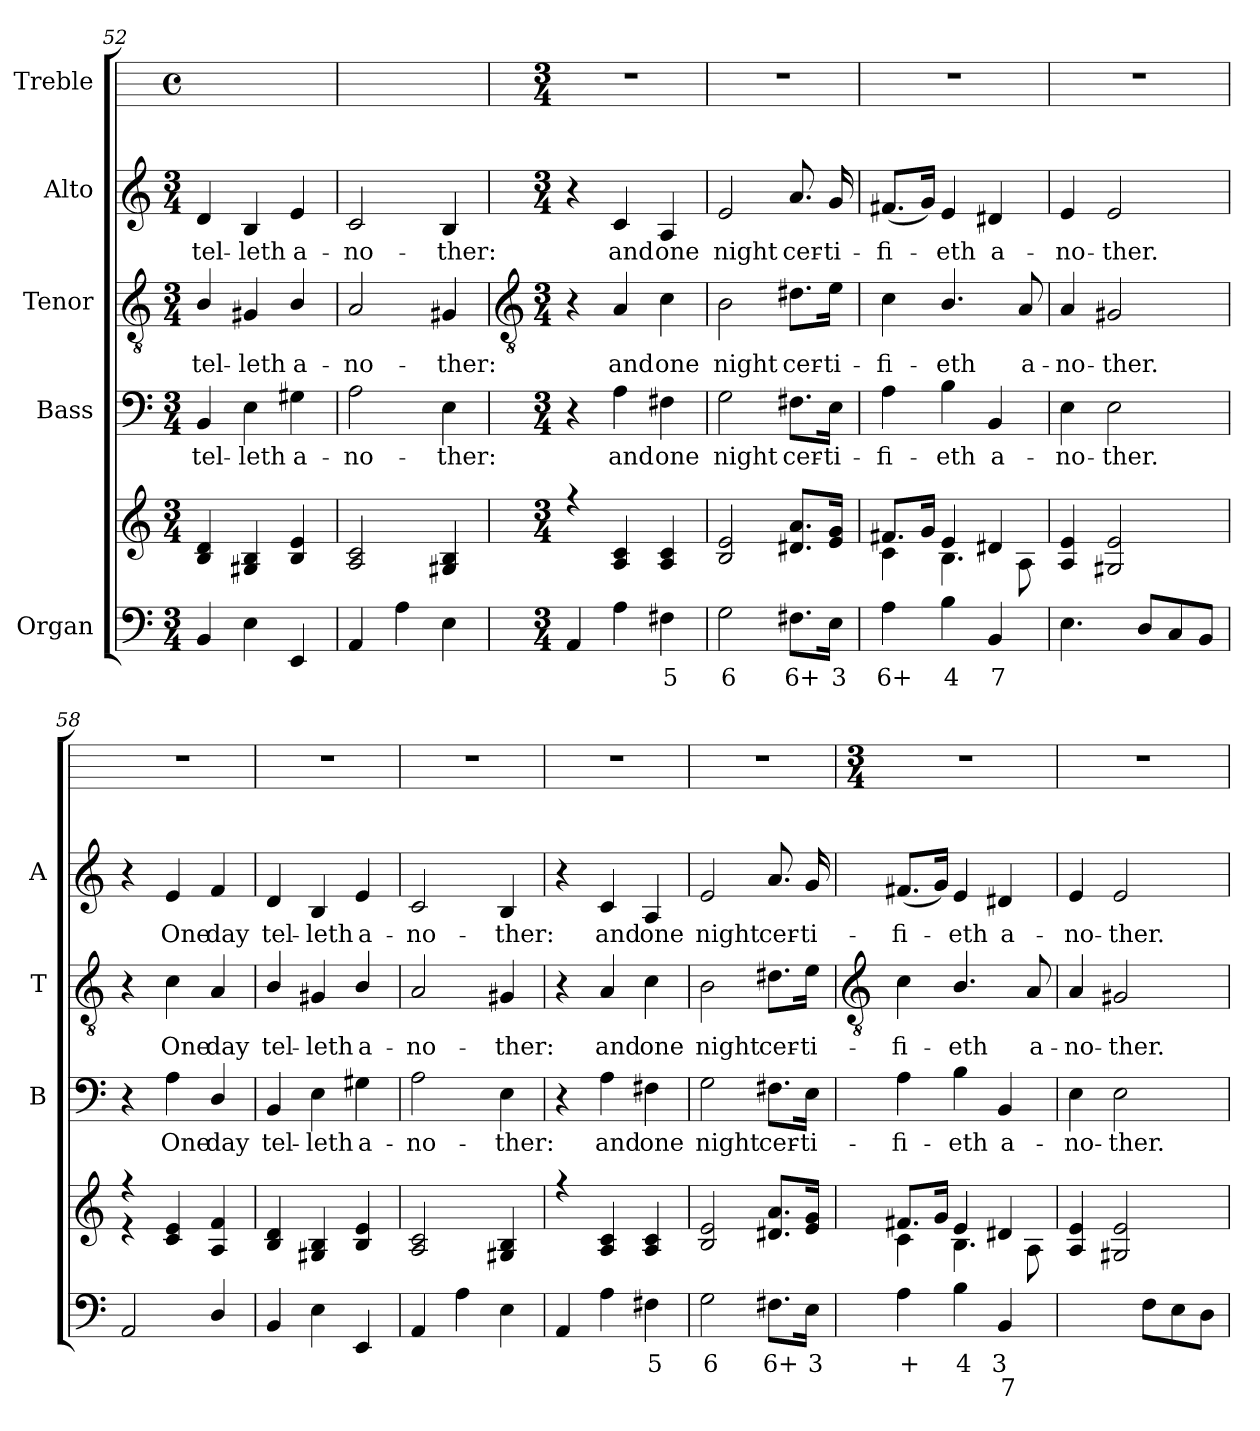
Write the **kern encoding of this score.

**kern	**text	**text	**kern	**kern	**text	**kern	**text	**kern	**text	**kern
*part5	*part5	*part5	*part5	*part4	*part4	*part3	*part3	*part2	*part2	*part1
*staff6	*staff6	*staff6	*staff5	*staff4	*staff4	*staff3	*staff3	*staff2	*staff2	*staff1
*I"Organ	*	*	*	*I"Bass	*	*I"Tenor	*	*I"Alto	*	*I"Treble
*	*	*	*	*I'B	*	*I'T	*	*I'A	*	*
*clefF4	*	*	*clefG2	*clefF4	*	*clefGv2	*	*clefG2	*	*
*k[]	*	*	*k[]	*k[]	*	*k[]	*	*k[]	*	*
*C:	*	*	*C:	*C:	*	*C:	*	*C:	*	*
*M3/4	*	*	*M3/4	*M3/4	*	*M3/4	*	*M3/4	*	*M4/4
*	*	*	*	*	*	*	*	*	*	*met(c)
=52	=52	=52	=52	=52	=52	=52	=52	=52	=52	=52
*	*	*	*^	*	*	*	*	*	*	*
!	!	!	!	!LO:N:vis=1	!	!LO:LY:b	!	!LO:LY:b	!	!LO:LY:b	!
4BB	.	.	4B/ 4d/	2.ryy	4BB	tel-	4B/	tel-	4d	tel-	2.r
!	!	!	!	!	!	!LO:LY:b	!	!LO:LY:b	!	!LO:LY:b	!
4E	.	.	4G#X/ 4B/	.	4E	-leth	4G#X	-leth	4B	-leth	.
!	!	!	!	!	!	!LO:LY:b	!	!LO:LY:b	!	!LO:LY:b	!
4EE	.	.	4B/ 4e/	.	4G#X	a-	4B/	a-	4e	a-	.
=53	=53	=53	=53	=53	=53	=53	=53	=53	=53	=53	=53
!	!	!	!	!LO:N:vis=1	!	!LO:LY:b	!	!LO:LY:b	!	!LO:LY:b	!
4AA	.	.	2A/ 2c/	2.ryy	2A	-no-	2A	-no-	2c	-no-	2.r
4A	.	.	.	.	.	.	.	.	.	.	.
!	!	!	!	!	!	!LO:LY:b	!	!LO:LY:b	!	!LO:LY:b	!
4E	.	.	4G#X/ 4B/	.	4E	-ther:	4G#X	-ther:	4B	-ther:	.
!!LO:LB:g=z
=54	=54	=54	=54	=54	=54	=54	=54	=54	=54	=54	=54
*	*	*	*	*	*	*	*clefGv2	*	*	*	*
*M3/4	*	*	*M3/4	*	*M3/4	*	*M3/4	*	*M3/4	*	*M3/4
4AA	.	.	4r	2.ryy	4r	.	4r	.	4r	.	2.r
!	!	!	!	!	!	!LO:LY:b	!	!LO:LY:b	!	!LO:LY:b	!
4A	.	.	4A/ 4c/	.	4A	and	4A	and	4c	and	.
!	!LO:LY:b	!	!	!	!	!LO:LY:b	!	!LO:LY:b	!	!LO:LY:b	!
4F#X	5	.	4A/ 4c/	.	4F#X	one	4c	one	4A	one	.
=55	=55	=55	=55	=55	=55	=55	=55	=55	=55	=55	=55
!	!LO:LY:b	!	!	!	!	!LO:LY:b	!	!LO:LY:b	!	!LO:LY:b	!
2G	6	.	2B/ 2e/	2ryy	2G	night	2B	night	2e	night	2.r
!	!LO:LY:b	!	!	!	!	!LO:LY:b	!	!LO:LY:b	!	!LO:LY:b	!
8.F#XL	6+	.	8.d#X/ 8.a/L	8.ryy	8.F#X\L	cer-	8.d#X\L	cer-	8.a	cer-	.
!	!LO:LY:b	!	!	!	!	!LO:LY:b	!	!LO:LY:b	!	!LO:LY:b	!
16EJ	3	.	16e/ 16g/J	16ryy	16E\Jk	-ti-	16e\Jk	-ti-	16g	-ti-	.
=56	=56	=56	=56	=56	=56	=56	=56	=56	=56	=56	=56
!	!LO:LY:b	!	!	!	!	!LO:LY:b	!	!LO:LY:b	!	!LO:LY:b	!
4A	6+	.	8.f#X/L	4c\	4A	-fi-	4c	-fi-	(<8.f#XL	-fi-	2.r
.	.	.	16g/J	.	.	.	.	.	16gJ)	.	.
!	!LO:LY:b	!	!	!	!	!LO:LY:b	!	!LO:LY:b	!	!LO:LY:b	!
4B	4	.	4e/	4.B\	4B	-eth	4.B/	-eth	4e	eth	.
!	!LO:LY:b	!	!	!	!	!LO:LY:b	!	!	!	!LO:LY:b	!
4BB	7	.	4d#X/	.	4BB	a-	.	.	4d#X	a-	.
!	!	!	!	!	!	!	!	!LO:LY:b	!	!	!
.	.	.	.	8A\	.	.	8A	a-	.	.	.
=57	=57	=57	=57	=57	=57	=57	=57	=57	=57	=57	=57
!	!	!	!	!	!	!LO:LY:b	!	!LO:LY:b	!	!LO:LY:b	!
4.E	.	.	4A/ 4e/	2.ryy	4E	-no-	4A	-no-	4e	-no-	2.r
!	!	!	!	!	!	!LO:LY:b	!	!LO:LY:b	!	!LO:LY:b	!
.	.	.	2G#X/ 2e/	.	2E	-ther.	2G#X	-ther.	2e	-ther.	.
8DL	.	.	.	.	.	.	.	.	.	.	.
8C	.	.	.	.	.	.	.	.	.	.	.
8BBJ	.	.	.	.	.	.	.	.	.	.	.
=58	=58	=58	=58	=58	=58	=58	=58	=58	=58	=58	=58
2AA	.	.	4r	4r	4r	.	4r	.	4r	.	2.r
!	!	!	!	!	!	!LO:LY:b	!	!LO:LY:b	!	!LO:LY:b	!
.	.	.	4c/ 4e/	2ryy	4A	One	4c	One	4e	One	.
!	!	!	!	!	!	!LO:LY:b	!	!LO:LY:b	!	!LO:LY:b	!
4D/	.	.	4A/ 4f/	.	4D/	day	4A	day	4f	day	.
=59	=59	=59	=59	=59	=59	=59	=59	=59	=59	=59	=59
!	!	!	!	!	!	!LO:LY:b	!	!LO:LY:b	!	!LO:LY:b	!
4BB	.	.	4B/ 4d/	2.ryy	4BB	tel-	4B/	tel-	4d	tel-	2.r
!	!	!	!	!	!	!LO:LY:b	!	!LO:LY:b	!	!LO:LY:b	!
4E	.	.	4G#X/ 4B/	.	4E	-leth	4G#X	-leth	4B	-leth	.
!	!	!	!	!	!	!LO:LY:b	!	!LO:LY:b	!	!LO:LY:b	!
4EE	.	.	4B/ 4e/	.	4G#X	a-	4B/	a-	4e	a-	.
=60	=60	=60	=60	=60	=60	=60	=60	=60	=60	=60	=60
!	!	!	!	!	!	!LO:LY:b	!	!LO:LY:b	!	!LO:LY:b	!
4AA	.	.	2A/ 2c/	2.ryy	2A	-no-	2A	-no-	2c	-no-	2.r
4A	.	.	.	.	.	.	.	.	.	.	.
!	!	!	!	!	!	!LO:LY:b	!	!LO:LY:b	!	!LO:LY:b	!
4E	.	.	4G#X/ 4B/	.	4E	-ther:	4G#X	-ther:	4B	-ther:	.
=61	=61	=61	=61	=61	=61	=61	=61	=61	=61	=61	=61
4AA	.	.	4r	2.ryy	4r	.	4r	.	4r	.	2.r
!	!	!	!	!	!	!LO:LY:b	!	!LO:LY:b	!	!LO:LY:b	!
4A	.	.	4A/ 4c/	.	4A	and	4A	and	4c	and	.
!	!LO:LY:b	!	!	!	!	!LO:LY:b	!	!LO:LY:b	!	!LO:LY:b	!
4F#X	5	.	4A/ 4c/	.	4F#X	one	4c	one	4A	one	.
=62	=62	=62	=62	=62	=62	=62	=62	=62	=62	=62	=62
!	!LO:LY:b	!	!	!	!	!LO:LY:b	!	!LO:LY:b	!	!LO:LY:b	!
2G	6	.	2B/ 2e/	2ryy	2G	night	2B	night	2e	night	2.r
!	!LO:LY:b	!	!	!	!	!LO:LY:b	!	!LO:LY:b	!	!LO:LY:b	!
8.F#XL	6+	.	8.d#X/ 8.a/L	8.ryy	8.F#X\L	cer-	8.d#X\L	cer-	8.a	cer-	.
!	!LO:LY:b	!	!	!	!	!LO:LY:b	!	!LO:LY:b	!	!LO:LY:b	!
16EJ	3	.	16e/ 16g/J	16ryy	16E\Jk	-ti-	16e\Jk	-ti-	16g	-ti-	.
!!LO:LB:g=z
=63	=63	=63	=63	=63	=63	=63	=63	=63	=63	=63	=63
*	*	*	*	*	*	*	*clefGv2	*	*	*	*
*	*	*	*	*	*	*	*	*	*	*	*M3/4
!	!LO:LY:b	!	!	!	!	!LO:LY:b	!	!LO:LY:b	!	!LO:LY:b	!
4A	+	.	8.f#X/L	4c\	4A	-fi-	4c	-fi-	(<8.f#XL	-fi-	2.r
.	.	.	16g/J	.	.	.	.	.	16gJ)	.	.
!	!LO:LY:b	!	!	!	!	!LO:LY:b	!	!LO:LY:b	!	!LO:LY:b	!
4B	4	.	4e/	4.B\	4B	-eth	4.B/	-eth	4e	eth	.
!	!LO:LY:b	!LO:LY:b	!	!	!	!LO:LY:b	!	!	!	!LO:LY:b	!
4BB	3	7	4d#X/	.	4BB	a-	.	.	4d#X	a-	.
!	!	!	!	!	!	!	!	!LO:LY:b	!	!	!
.	.	.	.	8A\	.	.	8A	a-	.	.	.
=64	=64	=64	=64	=64	=64	=64	=64	=64	=64	=64	=64
!	!LO:LY:b	!	!	!	!	!LO:LY:b	!	!LO:LY:b	!	!LO:LY:b	!
[4Eyy	4	.	4A/ 4e/	2.ryy	4E	-no-	4A	-no-	4e	-no-	2.r
!	!LO:LY:b	!	!	!	!	!LO:LY:b	!	!LO:LY:b	!	!LO:LY:b	!
8Eyy]	3	.	2G#X/ 2e/	.	2E	-ther.	2G#X	-ther.	2e	-ther.	.
8FL	.	.	.	.	.	.	.	.	.	.	.
8E	.	.	.	.	.	.	.	.	.	.	.
8DJ	.	.	.	.	.	.	.	.	.	.	.
*	*	*	*v	*v	*	*	*	*	*	*	*
=	=	=	=	=	=	=	=	=	=	=
*-	*-	*-	*-	*-	*-	*-	*-	*-	*-	*-
